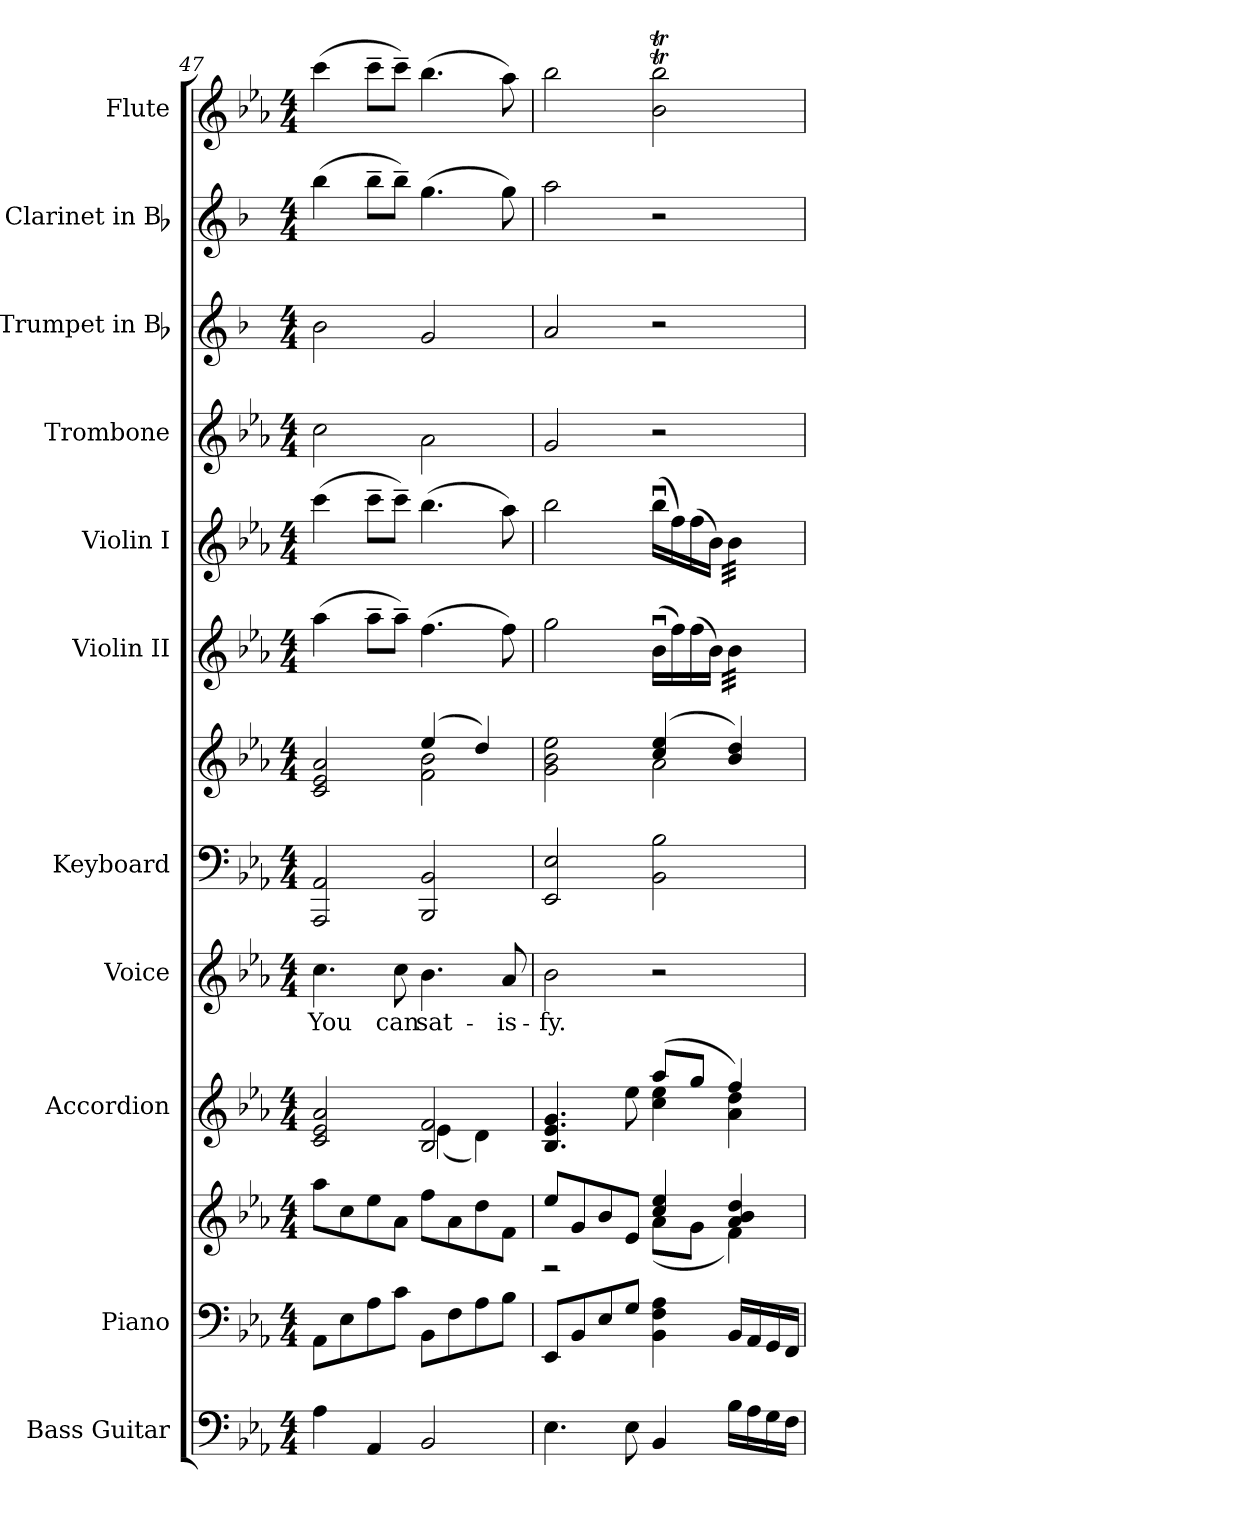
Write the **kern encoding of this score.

**kern	**kern	**kern	**kern	**kern	**text	**kern	**kern	**kern	**kern	**kern	**kern	**kern	**kern
*part11	*part10	*part10	*part9	*part8	*part8	*part7	*part7	*part6	*part5	*part4	*part3	*part2	*part1
*staff13	*staff12	*staff11	*staff10	*staff9	*staff9	*staff8	*staff7	*staff6	*staff5	*staff4	*staff3	*staff2	*staff1
*I"Bass Guitar	*I"Piano	*	*I"Accordion	*I"Voice	*	*I"Keyboard	*	*I"Violin II	*I"Violin I	*I"Trombone	*I"Trumpet in Bb	*I"Clarinet in Bb	*I"Flute
*I'Bass	*I'Pno.	*	*I'Accord.	*I'Voice	*	*I'Kbd.	*	*I'Vln. II	*I'Vln. I	*I'Tbn.	*I'Tpt.	*I'Cl.	*I'Fl.
*clefF4	*clefF4	*clefG2	*clefG2	*clefG2	*	*clefF4	*clefG2	*clefG2	*clefG2	*clefG2	*clefG2	*clefG2	*clefG2
*ITrd7c12	*	*	*	*	*	*	*	*	*	*ITrd8c14	*ITrd1c2	*ITrd1c2	*
*k[b-e-a-]	*k[b-e-a-]	*k[b-e-a-]	*k[b-e-a-]	*k[b-e-a-]	*	*k[b-e-a-]	*k[b-e-a-]	*k[b-e-a-]	*k[b-e-a-]	*k[b-e-a-]	*k[b-e-a-]	*k[b-e-a-]	*k[b-e-a-]
*E-:	*E-:	*E-:	*E-:	*E-:	*	*E-:	*E-:	*E-:	*E-:	*E-:	*E-:	*E-:	*E-:
*M4/4	*M4/4	*M4/4	*M4/4	*M4/4	*	*M4/4	*M4/4	*M4/4	*M4/4	*M4/4	*M4/4	*M4/4	*M4/4
=47	=47	=47	=47	=47	=47	=47	=47	=47	=47	=47	=47	=47	=47
*	*	*	*^	*	*	*	*	*	*	*	*	*	*
!	!	!	!	!	!	!LO:LY:b:color=#000000	!	!	!	!	!	!	!	!
*	*	*	*	*	*	*	*	*^	*	*	*	*	*	*
4AA-i\	8AA-i\L	8aa-i\L	2ci/ 2e-i 2a-i	2ryy	4.cci\	You	2AAA-i/ 2AA-i	2ci/ 2e-i 2a-i	2ryy	(4aa-i\	(4ccci\	2ci\	2a-i\	(4aa-i\	(4ccci\
.	8E-i\	8cci\	.	.	.	.	.	.	.	.	.	.	.	.	.
4AAA-i/	8A-i\	8ee-i\	.	.	.	.	.	.	.	8aa-~i\L	8ccc~i\L	.	.	8aa-~i\L	8ccc~i\L
!	!	!	!	!	!	!LO:LY:b:color=#000000	!	!	!	!	!	!	!	!	!
.	8ci\J	8a-i\J	.	.	8cci\	can	.	.	.	8aa-~i\J)	8ccc~i\J)	.	.	8aa-~i\J)	8ccc~i\J)
!	!	!	!	!	!	!LO:LY:b:color=#000000	!	!	!	!	!	!	!	!	!
2BBB-i/	8BB-i\L	8ffi\L	2B-i/ 2fi	(4e-i\	4.b-i\	sat-	2BBB-i/ 2BB-i	(4ee-i/	2fi\ 2b-i	(4.ffi\	(4.bb-i\	2A-i\	2fi/	(4.ffi\	(4.bb-i\
.	8Fi\	8a-i\	.	.	.	.	.	.	.	.	.	.	.	.	.
.	8A-i\	8ddi\	.	4di\)	.	.	.	4ddi/)	.	.	.	.	.	.	.
!	!	!	!	!	!	!LO:LY:b:color=#000000	!	!	!	!	!	!	!	!	!
.	8B-i\J	8fi\J	.	.	8a-i/	-is-	.	.	.	8ffi\)	8aa-i\)	.	.	8ffi\)	8aa-i\)
=48	=48	=48	=48	=48	=48	=48	=48	=48	=48	=48	=48	=48	=48	=48	=48
*	*	*^	*	*	*	*	*	*	*	*	*	*	*	*	*
!	!	!	!	!	!	!	!LO:LY:b:color=#000000	!	!	!	!	!	!	!	!	!
4.EE-i\	8EE-i/L	8ee-i/L	2r	4.B-i/ 4.e-i 4.gi	2ryy	2b-i\	-fy.	2EE-i/ 2E-i	2gi\ 2b-i 2ee-i	2ryy	2ggi\	2bb-i\	2Gi/	2gi/	2ggi\	2bb-i\
.	8BB-i/	8gi/	.	.	.	.	.	.	.	.	.	.	.	.	.	.
.	8E-i/	8b-i/	.	.	.	.	.	.	.	.	.	.	.	.	.	.
8EE-i\	8Gi/J	8e-i/J	.	8ee-i\	.	.	.	.	.	.	.	.	.	.	.	.
4BBB-i/	4BB-i\ 4Fi 4A-i	4cci/ 4ee-i	(8a-i\L	(8aa-i/L	4cci\ 4ee-i	2r	.	2BB-i\ 2B-i	(4cci/ 4ee-i	2a-i\	(16b-ui\LL	(16bb-ui\LL	2r	2r	2r	2b-i\T 2bb-iT
.	.	.	.	.	.	.	.	.	.	.	16ffi\)	16ffi\)	.	.	.	.
.	.	.	8gi\J	8ggi/J	.	.	.	.	.	.	(16ffi\	(16ffi\	.	.	.	.
.	.	.	.	.	.	.	.	.	.	.	16b-i\JJ)	16b-i\JJ)	.	.	.	.
*	*	*	*	*	*	*	*	*	*	*	*tremolo	*	*	*	*	*
*	*	*	*	*	*	*	*	*	*	*	*	*tremolo	*	*	*	*
16BB-i\LL	16BB-i/LL	4a-i/ 4b-i 4ddi	4fi\)	4ffi/)	4a-i\ 4ddi	.	.	.	4b-i/ 4ddi)	.	32b-i\LLL	32b-i\LLL	.	.	.	.
.	.	.	.	.	.	.	.	.	.	.	32b-i\	32b-i\	.	.	.	.
16AA-i\	16AA-i/	.	.	.	.	.	.	.	.	.	32b-i\	32b-i\	.	.	.	.
.	.	.	.	.	.	.	.	.	.	.	32b-i\	32b-i\	.	.	.	.
16GGi\	16GGi/	.	.	.	.	.	.	.	.	.	32b-i\	32b-i\	.	.	.	.
.	.	.	.	.	.	.	.	.	.	.	32b-i\	32b-i\	.	.	.	.
16FFi\JJ	16FFi/JJ	.	.	.	.	.	.	.	.	.	32b-i\	32b-i\	.	.	.	.
.	.	.	.	.	.	.	.	.	.	.	32b-i\JJJ	32b-i\JJJ	.	.	.	.
*	*	*	*	*	*	*	*	*	*	*	*	*Xtremolo	*	*	*	*
*	*	*	*	*	*	*	*	*	*	*	*Xtremolo	*	*	*	*	*
*	*	*v	*v	*	*	*	*	*	*v	*v	*	*	*	*	*	*
*	*	*	*v	*v	*	*	*	*	*	*	*	*	*	*
=	=	=	=	=	=	=	=	=	=	=	=	=	=
*-	*-	*-	*-	*-	*-	*-	*-	*-	*-	*-	*-	*-	*-
